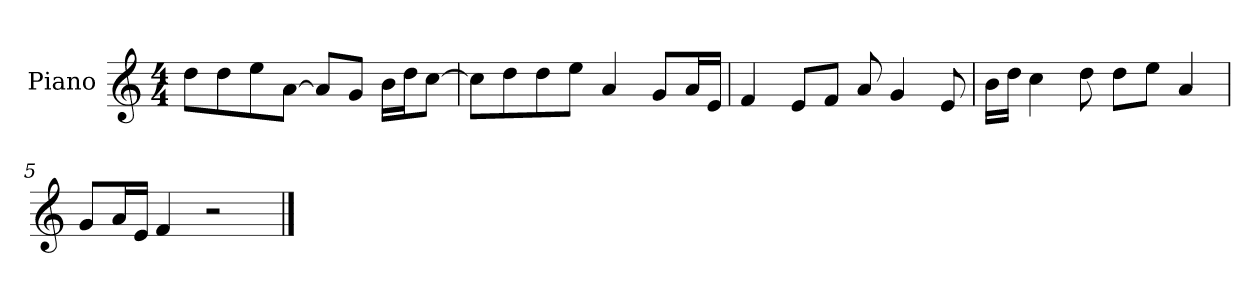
**kern
*part1
*staff1
*I"Piano
*I'P-no
*clefG2
*k[]
*M4/4
*MM90
=1
8dd\L
8dd\
8ee\
[8a\J
8a/L]
8g/J
16b\LL
16dd\J
[8cc\J
=2
8cc\L]
8dd\
8dd\
8ee\J
4a/
8g/L
16a/L
16e/JJ
=3
4f/
8e/L
8f/J
8a/
4g/
8e/
=4
16b\LL
16dd\JJ
4cc\
8dd\
8dd\L
8ee\J
4a/
=5
8g/L
16a/L
16e/JJ
4f/
2r
==
*-
